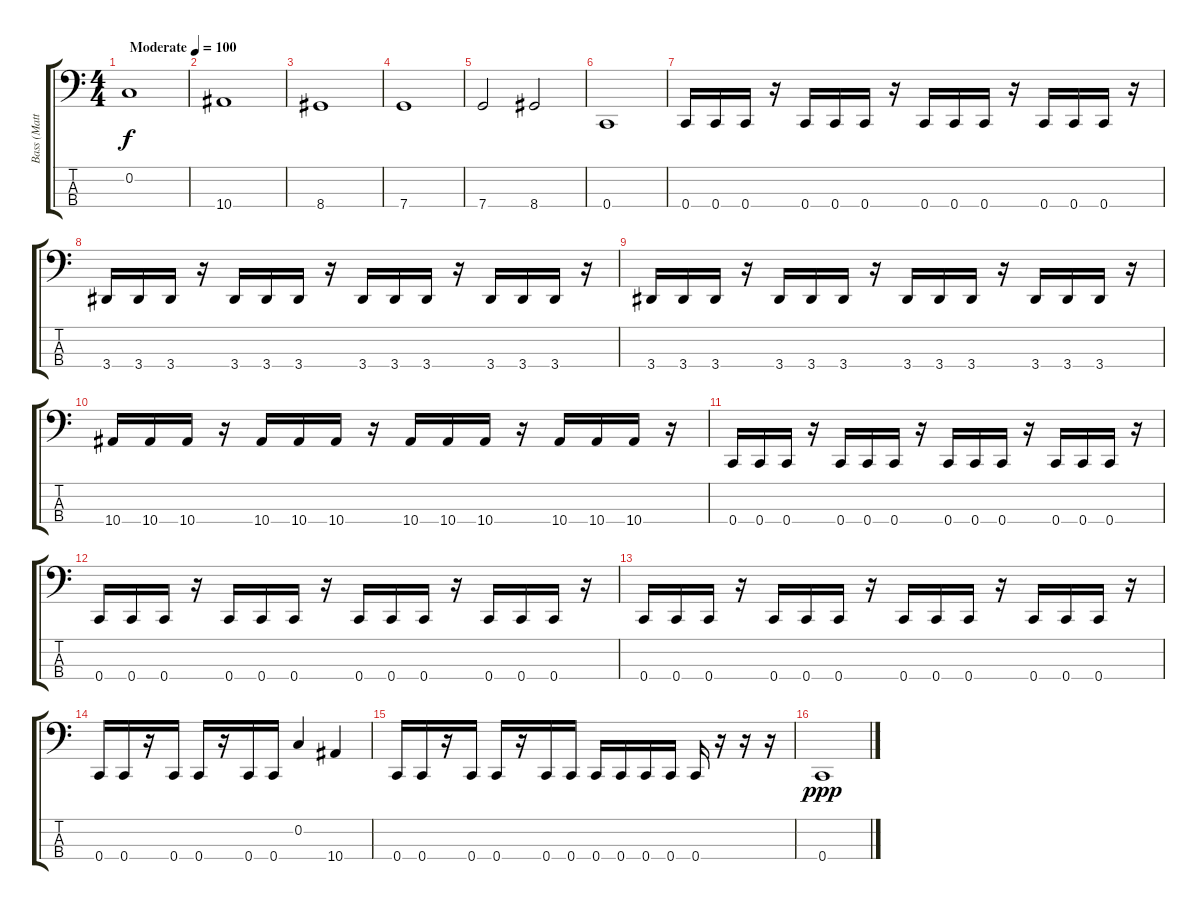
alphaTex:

\track ("Bass (Matt)" "Bass (Matt") {instrument electricbassfinger}
\staff {score tabs}
\tuning (F2 C2 G2 C1) {hide}
\ts (4 4)
\tempo (100 "Moderate")
\clef f4
\ks c
0.2.1{dy f instrument electricbassfinger} |
10.4.1 |
8.4.1 |
7.4.1 |
7.4.2 8.4.2 |
0.4.1 |
0.4.16 0.4.16 0.4.16 r.16 0.4.16 0.4.16 0.4.16 r.16 0.4.16 0.4.16 0.4.16 r.16 0.4.16 0.4.16 0.4.16 r.16 |
3.4.16 3.4.16 3.4.16 r.16 3.4.16 3.4.16 3.4.16 r.16 3.4.16 3.4.16 3.4.16 r.16 3.4.16 3.4.16 3.4.16 r.16 |
3.4.16 3.4.16 3.4.16 r.16 3.4.16 3.4.16 3.4.16 r.16 3.4.16 3.4.16 3.4.16 r.16 3.4.16 3.4.16 3.4.16 r.16 |
10.4.16 10.4.16 10.4.16 r.16 10.4.16 10.4.16 10.4.16 r.16 10.4.16 10.4.16 10.4.16 r.16 10.4.16 10.4.16 10.4.16 r.16 |
0.4.16 0.4.16 0.4.16 r.16 0.4.16 0.4.16 0.4.16 r.16 0.4.16 0.4.16 0.4.16 r.16 0.4.16 0.4.16 0.4.16 r.16 |
0.4.16 0.4.16 0.4.16 r.16 0.4.16 0.4.16 0.4.16 r.16 0.4.16 0.4.16 0.4.16 r.16 0.4.16 0.4.16 0.4.16 r.16 |
0.4.16 0.4.16 0.4.16 r.16 0.4.16 0.4.16 0.4.16 r.16 0.4.16 0.4.16 0.4.16 r.16 0.4.16 0.4.16 0.4.16 r.16 |
0.4.16 0.4.16 r.16 0.4.16 0.4.16 r.16 0.4.16 0.4.16 0.2.4 10.4.4 |
0.4.16 0.4.16 r.16 0.4.16 0.4.16 r.16 0.4.16 0.4.16 0.4.16 0.4.16 0.4.16 0.4.16 0.4.16 r.16 r.16 r.16 |
0.4.1{dy ppp}
